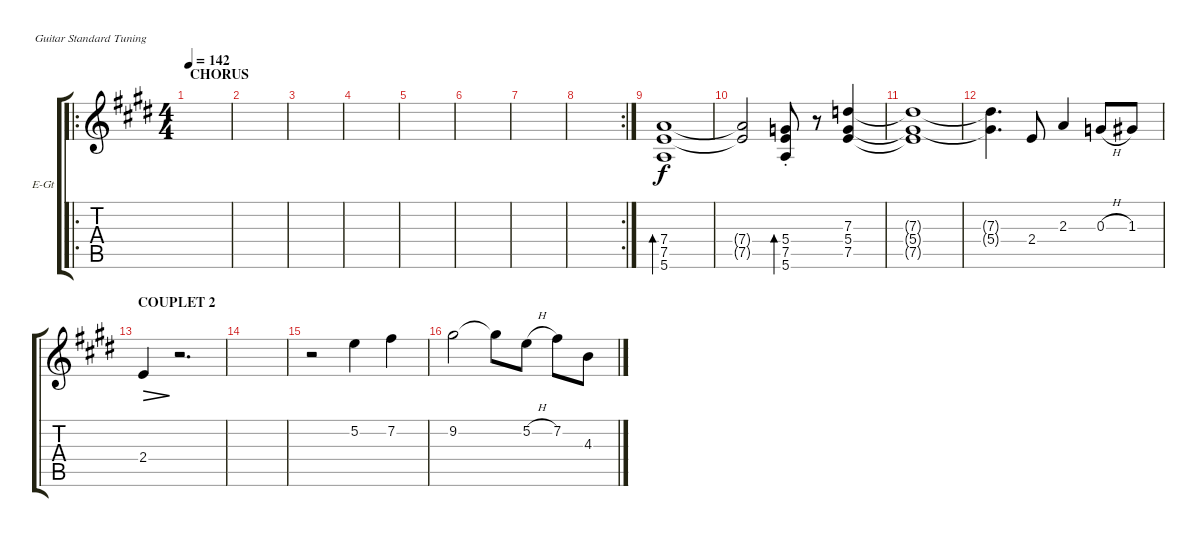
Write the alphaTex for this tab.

\defaultSystemsLayout 4
\bracketExtendMode groupsimilarinstruments
\firstSystemTrackNameOrientation horizontal
\otherSystemsTrackNameOrientation horizontal
\track ("Electric Guitar" "E-Gt") {instrument distortionguitar}
\staff {score tabs}
\tuning (E4 B3 G3 D3 A2 E2)
\ro
\ts (4 4)
\section ("" "CHORUS")
\tempo 142
\clef g2
\scale
0.363184
\ks e
|
\scale
0.303483 |
\scale
0.333333 |
\scale
0.333333 |
\scale
0.333333 |
\scale
0.322751 |
\scale
0.322751 |
\rc 2
\scale
0.354497 |
\scale
0.333333 (7.5 7.4 5.6).1{bd 30} |
\scale
0.333333 (7.5{t} 7.4{t}).2 (7.5 5.4{st} 5.6).8{bd 30} r.8 (7.5 5.4 7.3).4 |
\scale
0.333333 (5.4{t} 7.3{t} 7.5{t}).1 |
\scale
0.312821 (5.4{t} 7.3{t}).4{d} 2.4.8 2.3.4 0.3{h}.8 1.3.8 |
\section ("" "COUPLET 2")
\scale
0.374359 2.4.4{dec} r.2{d} |
\scale
0.312821 |
\scale
0.333333 r.2 5.2.4 7.2.4 |
\scale
0.333333 9.2.2 9.2{t}.8 5.2{h}.8 7.2.8 4.3.8
